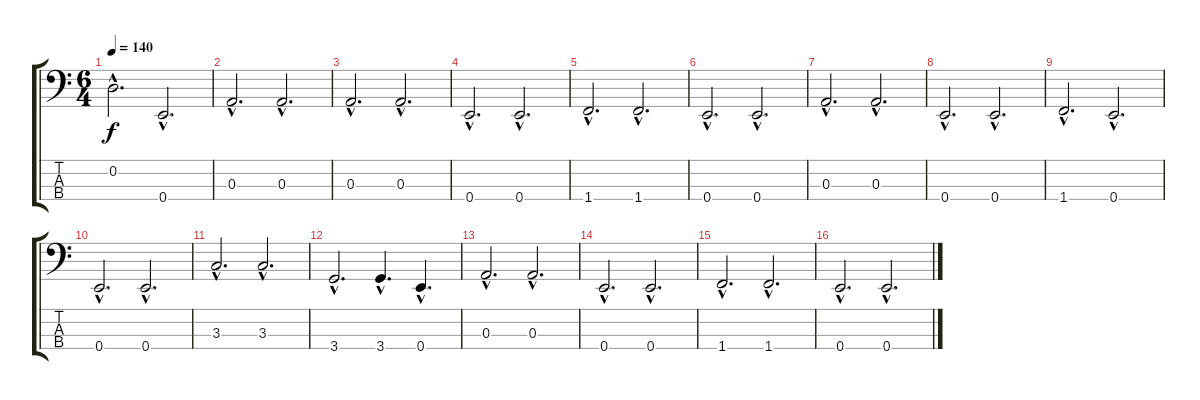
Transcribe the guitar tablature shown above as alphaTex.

\track "" {instrument acousticbass}
\staff {score tabs}
\tuning (G2 D2 A1 E1) {hide}
\ts (6 4)
\tempo 140
\clef f4
\ks c
0.2{hac}.2{d dy f} 0.4{hac}.2{d} |
0.3{hac}.2{d} 0.3{hac}.2{d} |
0.3{hac}.2{d} 0.3{hac}.2{d} |
0.4{hac}.2{d} 0.4{hac}.2{d} |
1.4{hac}.2{d} 1.4{hac}.2{d} |
0.4{hac}.2{d} 0.4{hac}.2{d} |
0.3{hac}.2{d} 0.3{hac}.2{d} |
0.4{hac}.2{d} 0.4{hac}.2{d} |
1.4{hac}.2{d} 0.4{hac}.2{d} |
0.4{hac}.2{d} 0.4{hac}.2{d} |
3.3{hac}.2{d} 3.3{hac}.2{d} |
3.4{hac}.2{d} 3.4{hac}.4{d} 0.4{hac}.4{d} |
0.3{hac}.2{d} 0.3{hac}.2{d} |
0.4{hac}.2{d} 0.4{hac}.2{d} |
1.4{hac}.2{d} 1.4{hac}.2{d} |
0.4{hac}.2{d} 0.4{hac}.2{d}
